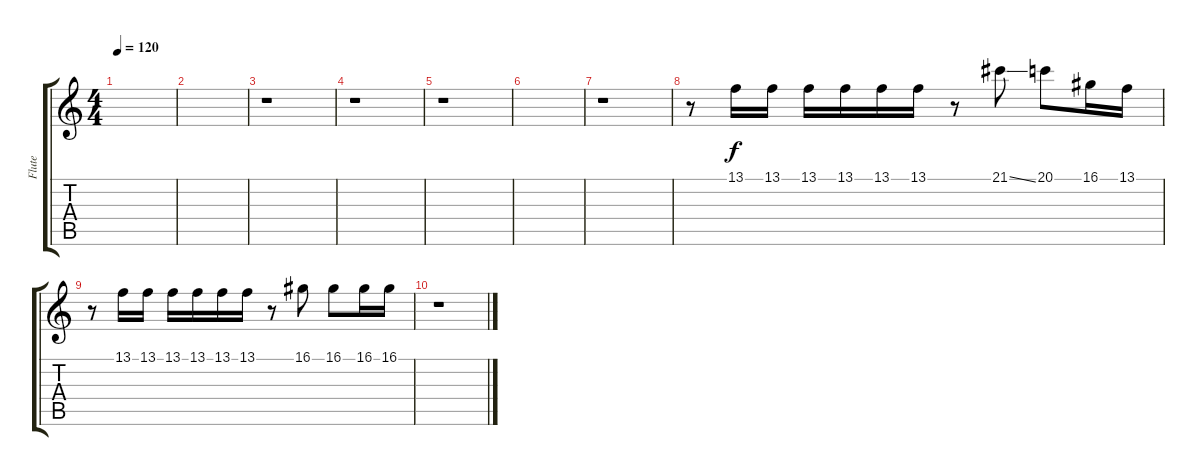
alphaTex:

\track ("Flute" "Flute") {instrument brightacousticpiano}
\staff {score tabs}
\tuning (E4 B3 G3 D3 A2 E2) {hide}
\ts (4 4)
\tempo 120
\clef g2
\ks c
|
|
r.1 |
r.1 |
r.1 |
|
r.1 |
r.8 13.1.16 13.1.16 13.1.16 13.1.16 13.1.16 13.1.16 r.8 21.1{ss}.8 20.1.8 16.1.16 13.1.16 |
r.8 13.1.16 13.1.16 13.1.16 13.1.16 13.1.16 13.1.16 r.8 16.1.8 16.1.8 16.1.16 16.1.16 |
r.1
